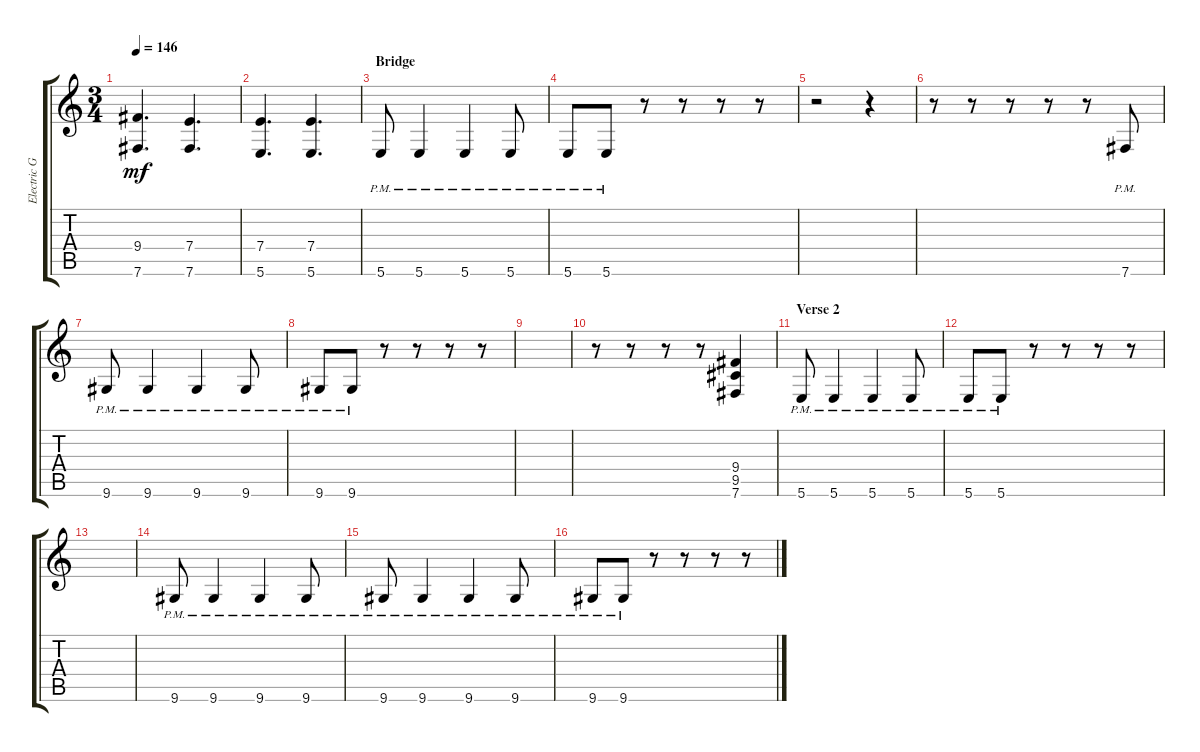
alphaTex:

\track ("Electric Guitar Distortion" "Electric G") {instrument distortionguitar}
\staff {score tabs}
\tuning (B3 Gb3 D3 A2 E2 B1) {hide}
\ts (3 4)
\tempo 146
\clef g2
\ks c
(9.4 7.6).4{d dy mf} (7.4 7.6).4{d} |
(7.4 5.6).4{d} (7.4 5.6).4{d} |
\section ("" "Bridge")
5.6{pm}.8 5.6{pm}.4 5.6{pm}.4 5.6{pm}.8 |
5.6{pm}.8 5.6{pm}.8 r.8 r.8 r.8 r.8 |
r.2 r.4 |
r.8 r.8 r.8 r.8 r.8 7.6{pm}.8 |
9.6{pm}.8 9.6{pm}.4 9.6{pm}.4 9.6{pm}.8 |
9.6{pm}.8 9.6{pm}.8 r.8 r.8 r.8 r.8 |
|
r.8 r.8 r.8 r.8 (9.4 9.5 7.6).4 |
\section ("" "Verse 2")
5.6{pm}.8 5.6{pm}.4 5.6{pm}.4 5.6{pm}.8 |
5.6{pm}.8 5.6{pm}.8 r.8 r.8 r.8 r.8 |
|
9.6{pm}.8 9.6{pm}.4 9.6{pm}.4 9.6{pm}.8 |
9.6{pm}.8 9.6{pm}.4 9.6{pm}.4 9.6{pm}.8 |
9.6{pm}.8 9.6{pm}.8 r.8 r.8 r.8 r.8
